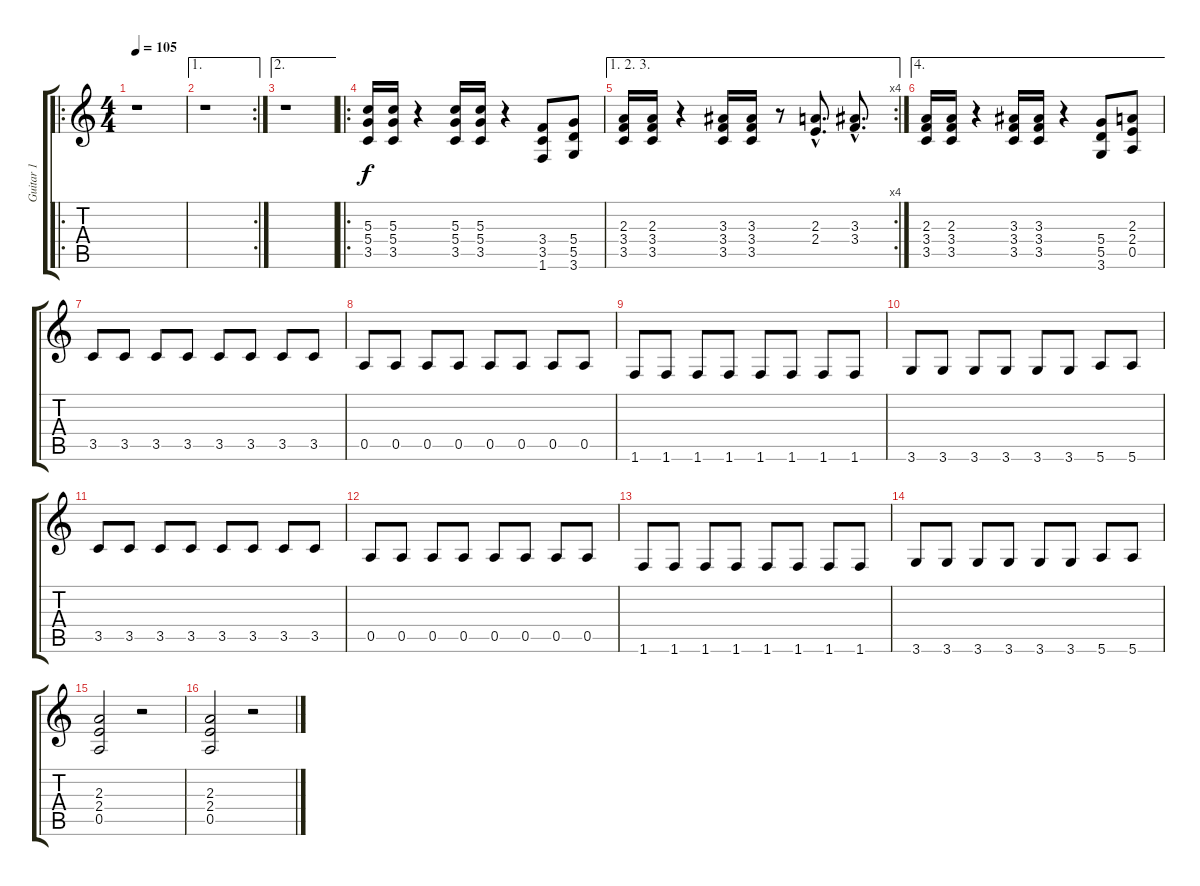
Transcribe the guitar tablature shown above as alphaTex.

\track ("Guitar 1" "Guitar 1") {instrument acousticguitarsteel}
\staff {score tabs}
\tuning (E4 B3 G3 D3 A2 E2) {hide}
\ro
\ts (4 4)
\tempo 105
\clef g2
\ks c
r.1{dy f instrument acousticguitarsteel} |
\ae 1
\rc 2
r.1 |
\ae 2
r.1 |
\ro
(5.3 5.4 3.5).16 (5.3 5.4 3.5).16 r.4 (5.3 5.4 3.5).16 (5.3 5.4 3.5).16 r.4 (3.4 3.5 1.6).8 (5.4 5.5 3.6).8 |
\ae (1 2 3)
\rc 4
(2.3 3.4 3.5).16 (2.3 3.4 3.5).16 r.4 (3.3 3.4 3.5).16 (3.3 3.4 3.5).16 r.8 (2.3{hac} 2.4{hac}).8{d} (3.3{hac} 3.4{hac}).8{d} |
\ae 4
(2.3 3.4 3.5).16 (2.3 3.4 3.5).16 r.4 (3.3 3.4 3.5).16 (3.3 3.4 3.5).16 r.4 (5.4 5.5 3.6).8 (2.3 2.4 0.5).8 |
3.5.8 3.5.8 3.5.8 3.5.8 3.5.8 3.5.8 3.5.8 3.5.8 |
0.5.8 0.5.8 0.5.8 0.5.8 0.5.8 0.5.8 0.5.8 0.5.8 |
1.6.8 1.6.8 1.6.8 1.6.8 1.6.8 1.6.8 1.6.8 1.6.8 |
3.6.8 3.6.8 3.6.8 3.6.8 3.6.8 3.6.8 5.6.8 5.6.8 |
3.5.8 3.5.8 3.5.8 3.5.8 3.5.8 3.5.8 3.5.8 3.5.8 |
0.5.8 0.5.8 0.5.8 0.5.8 0.5.8 0.5.8 0.5.8 0.5.8 |
1.6.8 1.6.8 1.6.8 1.6.8 1.6.8 1.6.8 1.6.8 1.6.8 |
3.6.8 3.6.8 3.6.8 3.6.8 3.6.8 3.6.8 5.6.8 5.6.8 |
(2.3 2.4 0.5).2 r.2 |
(2.3 2.4 0.5).2 r.2
